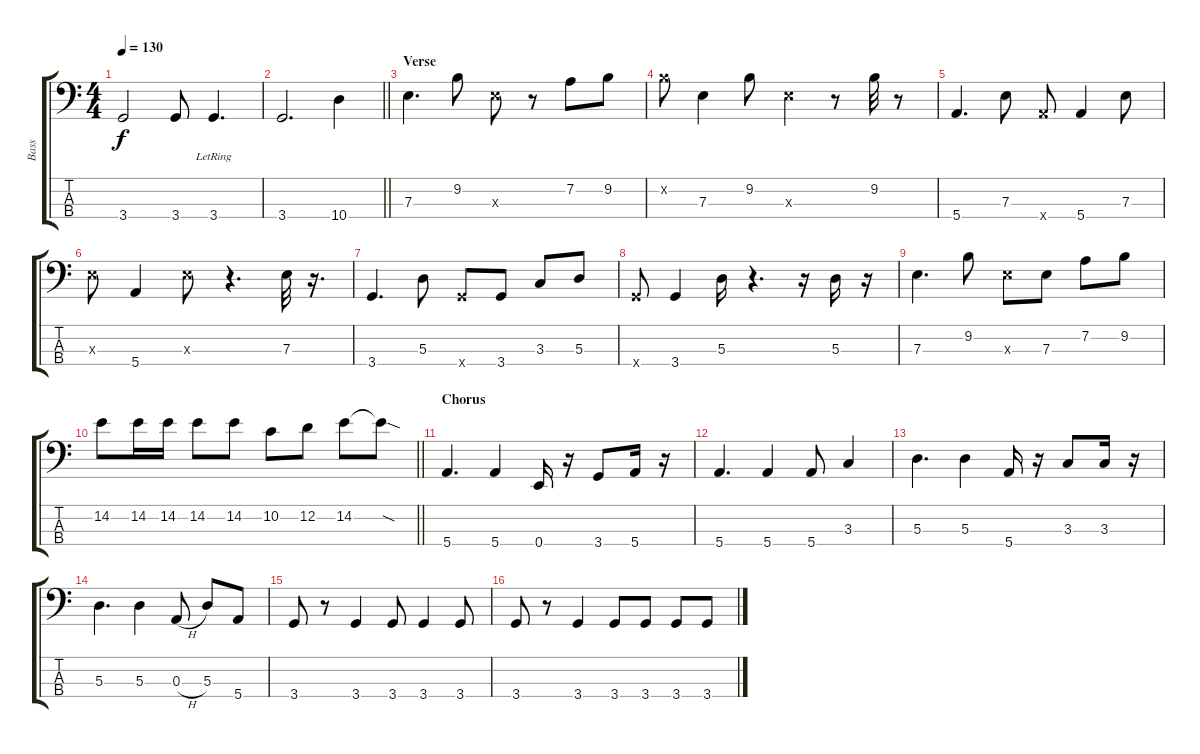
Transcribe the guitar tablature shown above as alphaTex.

\track ("Bass" "Bass") {instrument electricbassfinger}
\staff {score tabs}
\tuning (G2 D2 A1 E1) {hide}
\ts (4 4)
\tempo 130
\clef f4
\ks c
3.4.2{dy f} 3.4.8 3.4{lr}.4{d} |
\barLineRight lightlight
3.4.2{d} 10.4.4 |
\section ("" "Verse ")
7.3.4{d} 9.2.8 7.3{x}.8 r.8 7.2.8 9.2.8 |
9.2{x}.8 7.3.4 9.2.8 7.3{x}.4 r.8 9.2.32 r.8 |
5.4.4{d} 7.3.8 5.4{x}.8 5.4.4 7.3.8 |
7.3{x}.8 5.4.4 7.3{x}.8 r.4{d} 7.3.32 r.16{d} |
3.4.4{d} 5.3.8 3.4{x}.8 3.4.8 3.3.8 5.3.8 |
3.4{x}.8 3.4.4 5.3.16 r.4{d} r.16 5.3.16 r.16 |
7.3.4{d} 9.2.8 7.3{x}.8 7.3.8 7.2.8 9.2.8 |
\barLineRight lightlight
14.2.8 14.2.16 14.2.16 14.2.8 14.2.8 10.2.8 12.2.8 14.2.8 14.2{sod t}.8 |
\section ("" "Chorus")
5.4.4{d} 5.4.4 0.4.16 r.16 3.4.8 5.4.16 r.16 |
5.4.4{d} 5.4.4 5.4.8 3.3.4 |
5.3.4{d} 5.3.4 5.4.16 r.16 3.3.8 3.3.16 r.16 |
5.3.4{d} 5.3.4 0.3{h}.8 5.3.8 5.4.8 |
3.4.8 r.8 3.4.4 3.4.8 3.4.4 3.4.8 |
3.4.8 r.8 3.4.4 3.4.8 3.4.8 3.4.8 3.4.8
